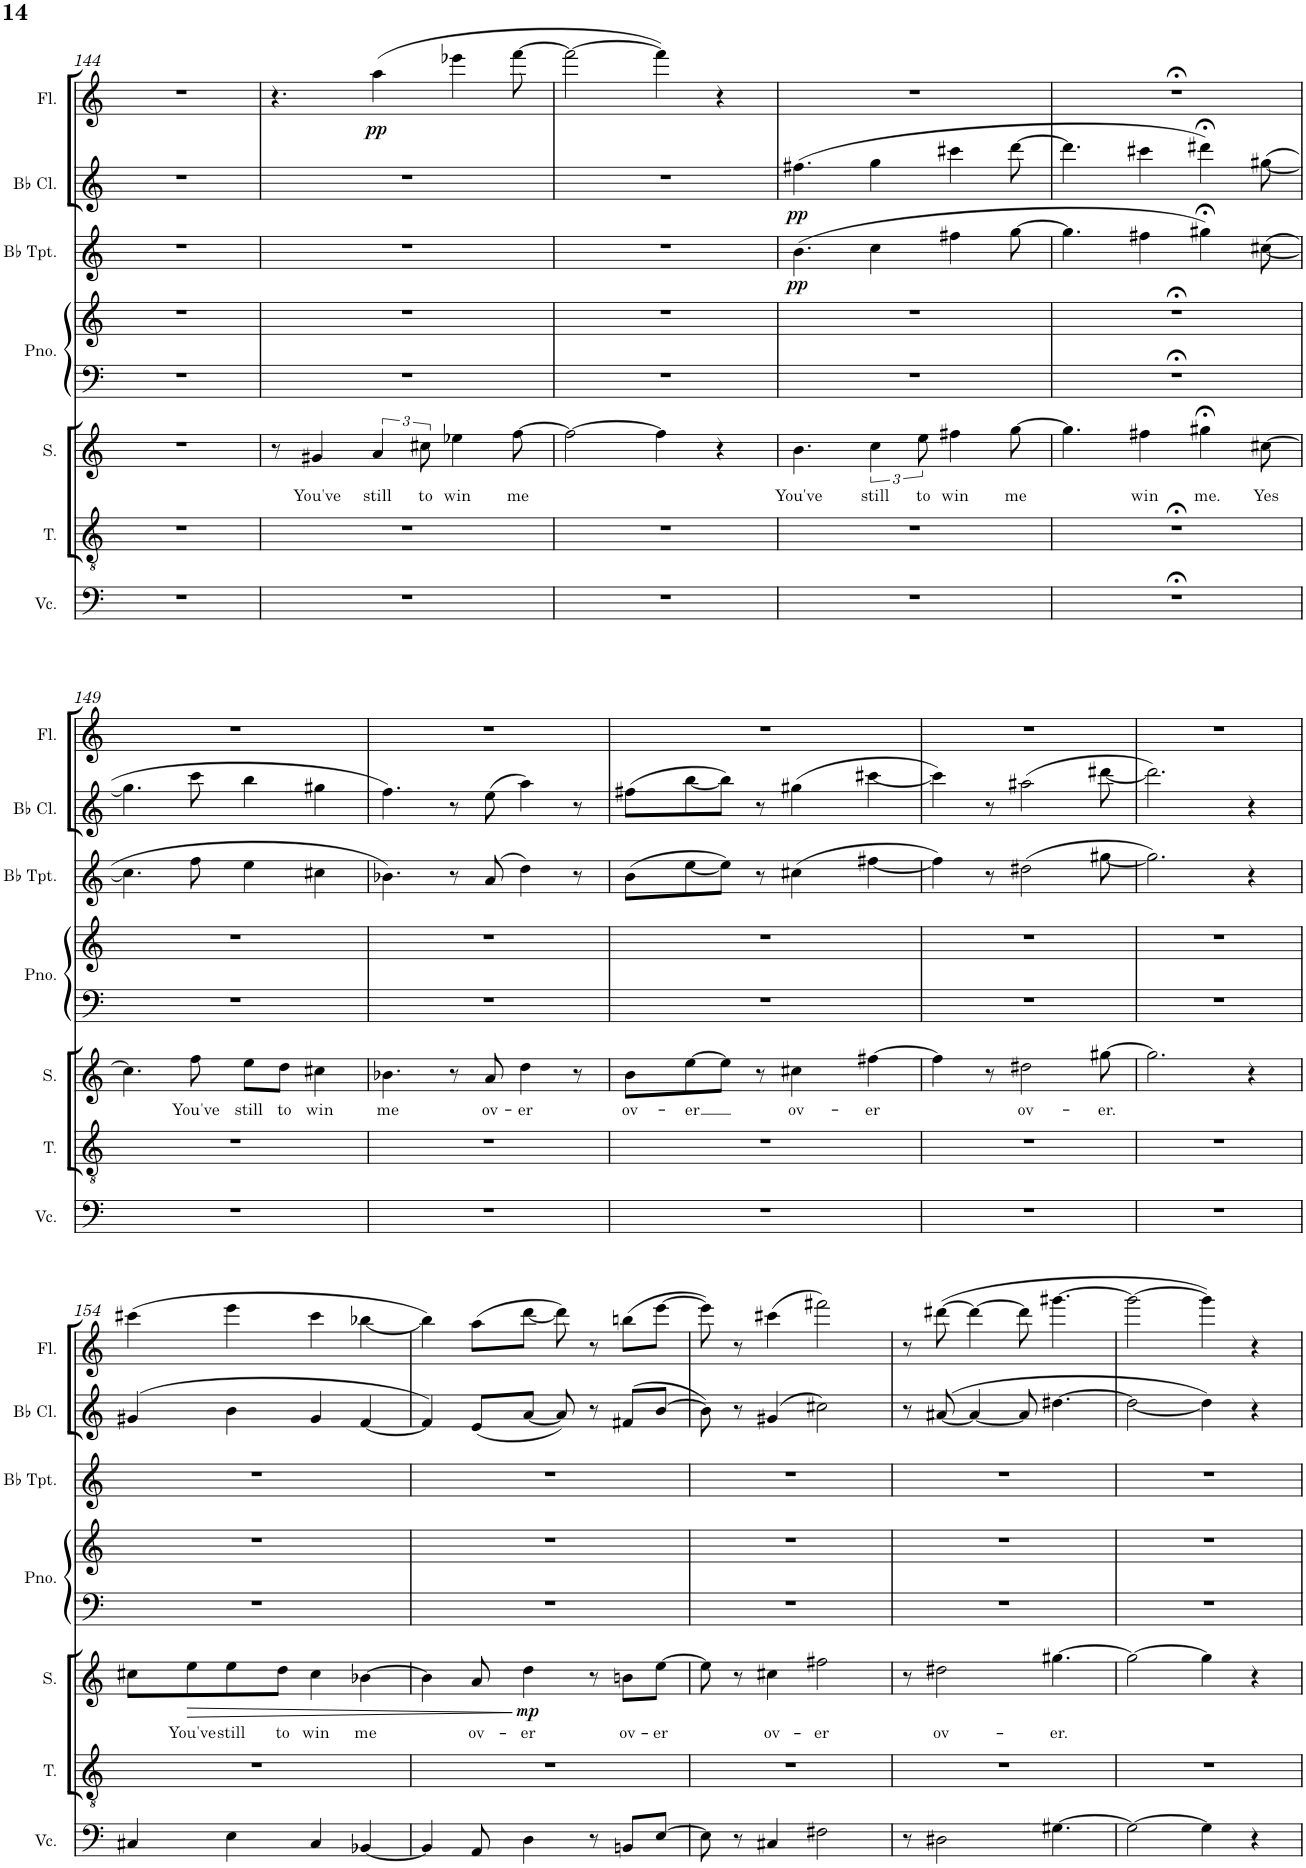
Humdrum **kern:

**kern	**kern	**kern	**text	**dynam	**kern	**kern	**kern	**dynam	**kern	**dynam	**kern	**dynam
*part7	*part6	*part5	*part5	*part5	*part4	*part4	*part3	*part3	*part2	*part2	*part1	*part1
*staff8	*staff7	*staff6	*staff6	*staff6	*staff5	*staff4	*staff3	*staff3	*staff2	*staff2	*staff1	*staff1
*I"Violoncello	*I"Tenor	*I"Soprano	*	*	*I"Piano	*	*I"Bb Trumpet	*	*I"Bb Clarinet	*	*I"Flute	*
*I'Vc.	*I'T.	*I'S.	*	*	*I'Pno.	*	*I'Bb Tpt.	*	*I'Bb Cl.	*	*I'Fl.	*
!!LO:PB:g=z
*clefF4	*clefGv2	*clefG2	*	*	*clefF4	*clefG2	*clefG2	*	*clefG2	*	*clefG2	*
*	*	*	*	*	*	*	*ITrd1c2	*	*ITrd1c2	*	*	*
*k[]	*k[]	*k[]	*	*	*k[]	*k[]	*k[]	*	*k[]	*	*k[]	*
*M4/4	*M4/4	*M4/4	*	*	*M4/4	*M4/4	*M4/4	*	*M4/4	*	*M4/4	*
=144	=144	=144	=144	=144	=144	=144	=144	=144	=144	=144	=144	=144
1r	1r	1r	.	.	1r	1r	1r	.	1r	.	1r	.
=145	=145	=145	=145	=145	=145	=145	=145	=145	=145	=145	=145	=145
1r	1r	8r	.	.	1r	1r	1r	.	1r	.	4.r	.
!	!	!	!LO:LY:b	!	!	!	!	!	!	!	!	!
.	.	4g#X/	You've	.	.	.	.	.	.	.	.	.
!	!	!	!LO:LY:b	!	!	!	!	!	!	!	!	!LO:DY:b
.	.	6a/	still	.	.	.	.	.	.	.	(4aa\	pp
!	!	!	!LO:LY:b	!	!	!	!	!	!	!	!	!
.	.	12cc#X\	to	.	.	.	.	.	.	.	.	.
!	!	!	!LO:LY:b	!	!	!	!	!	!	!	!	!
.	.	4ee-X\	win	.	.	.	.	.	.	.	4eee-X\	.
!	!	!	!LO:LY:b	!	!	!	!	!	!	!	!	!
.	.	[8ff\	me	.	.	.	.	.	.	.	[8fff\	.
=146	=146	=146	=146	=146	=146	=146	=146	=146	=146	=146	=146	=146
1r	1r	2ff\_	.	.	1r	1r	1r	.	1r	.	2fff\_	.
.	.	4ff\]	.	.	.	.	.	.	.	.	4fff\])	.
.	.	4r	.	.	.	.	.	.	.	.	4r	.
=147	=147	=147	=147	=147	=147	=147	=147	=147	=147	=147	=147	=147
!	!	!	!LO:LY:b	!	!	!	!	!LO:DY:b	!	!LO:DY:b	!	!
1r	1r	4.b\	You've	.	1r	1r	(4.b\	pp	(4.ff#X\	pp	1r	.
!	!	!	!LO:LY:b	!	!	!	!	!	!	!	!	!
.	.	6cc\	still	.	.	.	4cc\	.	4gg\	.	.	.
!	!	!	!LO:LY:b	!	!	!	!	!	!	!	!	!
.	.	12ee\	to	.	.	.	.	.	.	.	.	.
!	!	!	!LO:LY:b	!	!	!	!	!	!	!	!	!
.	.	4ff#X\	win	.	.	.	4ff#X\	.	4ccc#X\	.	.	.
!	!	!	!LO:LY:b	!	!	!	!	!	!	!	!	!
.	.	[8gg\	me	.	.	.	[8gg\	.	[8ddd\	.	.	.
=148	=148	=148	=148	=148	=148	=148	=148	=148	=148	=148	=148	=148
1r;<	1r;<	4.gg\]	.	.	1r;<	1r;<	4.gg\]	.	4.ddd\]	.	1r;<	.
!	!	!	!LO:LY:b	!	!	!	!	!	!	!	!	!
.	.	4ff#X\	win	.	.	.	4ff#X\	.	4ccc#X\	.	.	.
!	!	!	!LO:LY:b	!	!	!	!	!	!	!	!	!
.	.	4gg#X;<\	me.	.	.	.	4gg#X;<\)	.	4ddd#X;<\)	.	.	.
!	!	!	!LO:LY:b	!	!	!	!	!	!	!	!	!
.	.	[8cc#X\	Yes	.	.	.	(>[<8cc#X\	.	(>[<8gg#X\	.	.	.
!!LO:LB:g=z
=149	=149	=149	=149	=149	=149	=149	=149	=149	=149	=149	=149	=149
1r	1r	4.cc#\]	.	.	1r	1r	4.cc#\]	.	4.gg#\]	.	1r	.
!	!	!	!LO:LY:b	!	!	!	!	!	!	!	!	!
.	.	8ff\	You've	.	.	.	8ff\	.	8ccc\	.	.	.
!	!	!	!LO:LY:b	!	!	!	!	!	!	!	!	!
.	.	8ee\L	still	.	.	.	4ee\	.	4bb\	.	.	.
!	!	!	!LO:LY:b	!	!	!	!	!	!	!	!	!
.	.	8dd\J	to	.	.	.	.	.	.	.	.	.
!	!	!	!LO:LY:b	!	!	!	!	!	!	!	!	!
.	.	4cc#X\	win	.	.	.	4cc#X\	.	4gg#X\	.	.	.
=150	=150	=150	=150	=150	=150	=150	=150	=150	=150	=150	=150	=150
!	!	!	!LO:LY:b	!	!	!	!	!	!	!	!	!
1r	1r	4.b-X\	me	.	1r	1r	4.b-X\)	.	4.ff\)	.	1r	.
.	.	8r	.	.	.	.	8r	.	8r	.	.	.
!	!	!	!LO:LY:b	!	!	!	!	!	!	!	!	!
.	.	8a/	-ov-	.	.	.	(8a/	.	(8ee\	.	.	.
!	!	!	!LO:LY:b	!	!	!	!	!	!	!	!	!
.	.	4dd\	-er	.	.	.	4dd\)	.	4aa\)	.	.	.
.	.	8r	.	.	.	.	8r	.	8r	.	.	.
=151	=151	=151	=151	=151	=151	=151	=151	=151	=151	=151	=151	=151
!	!	!	!LO:LY:b	!	!	!	!	!	!	!	!	!
1r	1r	8b\L	ov-	.	1r	1r	(8b\L	.	(8ff#X\L	.	1r	.
!	!	!	!LO:LY:b	!	!	!	!	!	!	!	!	!
.	.	[8ee\	-er	.	.	.	[<8ee\	.	[<8bb\	.	.	.
.	.	8ee\J]	.	.	.	.	8ee\J])	.	8bb\J])	.	.	.
.	.	8r	.	.	.	.	8r	.	8r	.	.	.
!	!	!	!LO:LY:b	!	!	!	!	!	!	!	!	!
.	.	4cc#X\	ov-	.	.	.	(4cc#X\	.	(4gg#X\	.	.	.
!	!	!	!LO:LY:b	!	!	!	!	!	!	!	!	!
.	.	[4ff#X\	-er	.	.	.	[<4ff#X\	.	[<4ccc#X\	.	.	.
=152	=152	=152	=152	=152	=152	=152	=152	=152	=152	=152	=152	=152
1r	1r	4ff#\]	.	.	1r	1r	4ff#\])	.	4ccc#\])	.	1r	.
.	.	8r	.	.	.	.	8r	.	8r	.	.	.
!	!	!	!LO:LY:b	!	!	!	!	!	!	!	!	!
.	.	2dd#X\	ov-	.	.	.	(2dd#X\	.	(2aa#X\	.	.	.
!	!	!	!LO:LY:b	!	!	!	!	!	!	!	!	!
.	.	[8gg#X\	-er.	.	.	.	[<8gg#X\	.	[<8ddd#X\	.	.	.
=153	=153	=153	=153	=153	=153	=153	=153	=153	=153	=153	=153	=153
1r	1r	2.gg#\]	.	.	1r	1r	2.gg#\])	.	2.ddd#\])	.	1r	.
.	.	4r	.	.	.	.	4r	.	4r	.	.	.
!!LO:LB:g=z
=154	=154	=154	=154	=154	=154	=154	=154	=154	=154	=154	=154	=154
4C#X/	1r	8cc#X\L	.	.	1r	1r	1r	.	(4g#X/	.	(4ccc#X\	.
!	!	!	!LO:LY:b	!LO:HP:b	!	!	!	!	!	!	!	!
.	.	8ee\	You've	>	.	.	.	.	.	.	.	.
!	!	!	!LO:LY:b	!	!	!	!	!	!	!	!	!
4E\	.	8ee\	still	.	.	.	.	.	4b\	.	4eee\	.
!	!	!	!LO:LY:b	!	!	!	!	!	!	!	!	!
.	.	8dd\J	to	.	.	.	.	.	.	.	.	.
!	!	!	!LO:LY:b	!	!	!	!	!	!	!	!	!
4C#/	.	4cc#\	win	.	.	.	.	.	4g#/	.	4ccc#\	.
!	!	!	!LO:LY:b	!	!	!	!	!	!	!	!	!
[4BB-X/	.	[4b-X\	me	.	.	.	.	.	[4f/	.	[<4bb-X\	.
=155	=155	=155	=155	=155	=155	=155	=155	=155	=155	=155	=155	=155
4BB-/]	1r	4b-\]	.	.	1r	1r	1r	.	4f/])	.	4bb-\])	.
!	!	!	!LO:LY:b	!	!	!	!	!	!	!	!	!
8AA/	.	8a/	-ov-	.	.	.	.	.	(8e/L	.	(8aa\L	.
!	!	!	!LO:LY:b	!LO:DY:n=1:b	!	!	!	!	!	!	!	!
4D\	.	4dd\	-er	] mp	.	.	.	.	[8a/J	.	[<8ddd\J	.
.	.	.	.	.	.	.	.	.	8a/])	.	8ddd\])	.
8r	.	8r	.	.	.	.	.	.	8r	.	8r	.
!	!	!	!LO:LY:b	!	!	!	!	!	!	!	!	!
8BBn/L	.	8bn\L	ov-	.	.	.	.	.	(8f#X/L	.	(8bbn\L	.
!	!	!	!LO:LY:b	!	!	!	!	!	!	!	!	!
[8E/J	.	[8ee\J	-er	.	.	.	.	.	[8b/J	.	[8eee\J	.
=156	=156	=156	=156	=156	=156	=156	=156	=156	=156	=156	=156	=156
8E\]	1r	8ee\]	.	.	1r	1r	1r	.	8b\])	.	8eee\])	.
8r	.	8r	.	.	.	.	.	.	8r	.	8r	.
!	!	!	!LO:LY:b	!	!	!	!	!	!	!	!	!
4C#X/	.	4cc#X\	ov-	.	.	.	.	.	(4g#X/	.	(4ccc#X\	.
!	!	!	!LO:LY:b	!	!	!	!	!	!	!	!	!
2F#X\	.	2ff#X\	-er	.	.	.	.	.	2cc#X\)	.	2fff#X\)	.
=157	=157	=157	=157	=157	=157	=157	=157	=157	=157	=157	=157	=157
8r	1r	8r	.	.	1r	1r	1r	.	8r	.	8r	.
!	!	!	!LO:LY:b	!	!	!	!	!	!	!	!	!
2D#X\	.	2dd#X\	ov-	.	.	.	.	.	([8a#X/	.	([8ddd#X\	.
.	.	.	.	.	.	.	.	.	4a#/_	.	4ddd#\_	.
.	.	.	.	.	.	.	.	.	8a#/]	.	8ddd#\]	.
!	!	!	!LO:LY:b	!	!	!	!	!	!	!	!	!
[4.G#X\	.	[4.gg#X\	-er.	.	.	.	.	.	[4.dd#X\	.	[4.ggg#X\	.
=158	=158	=158	=158	=158	=158	=158	=158	=158	=158	=158	=158	=158
2G#\_	1r	2gg#\_	.	.	1r	1r	1r	.	2dd#\_	.	2ggg#\_	.
4G#\]	.	4gg#\]	.	.	.	.	.	.	4dd#\])	.	4ggg#\])	.
4r	.	4r	.	.	.	.	.	.	4r	.	4r	.
=	=	=	=	=	=	=	=	=	=	=	=	=
*-	*-	*-	*-	*-	*-	*-	*-	*-	*-	*-	*-	*-
